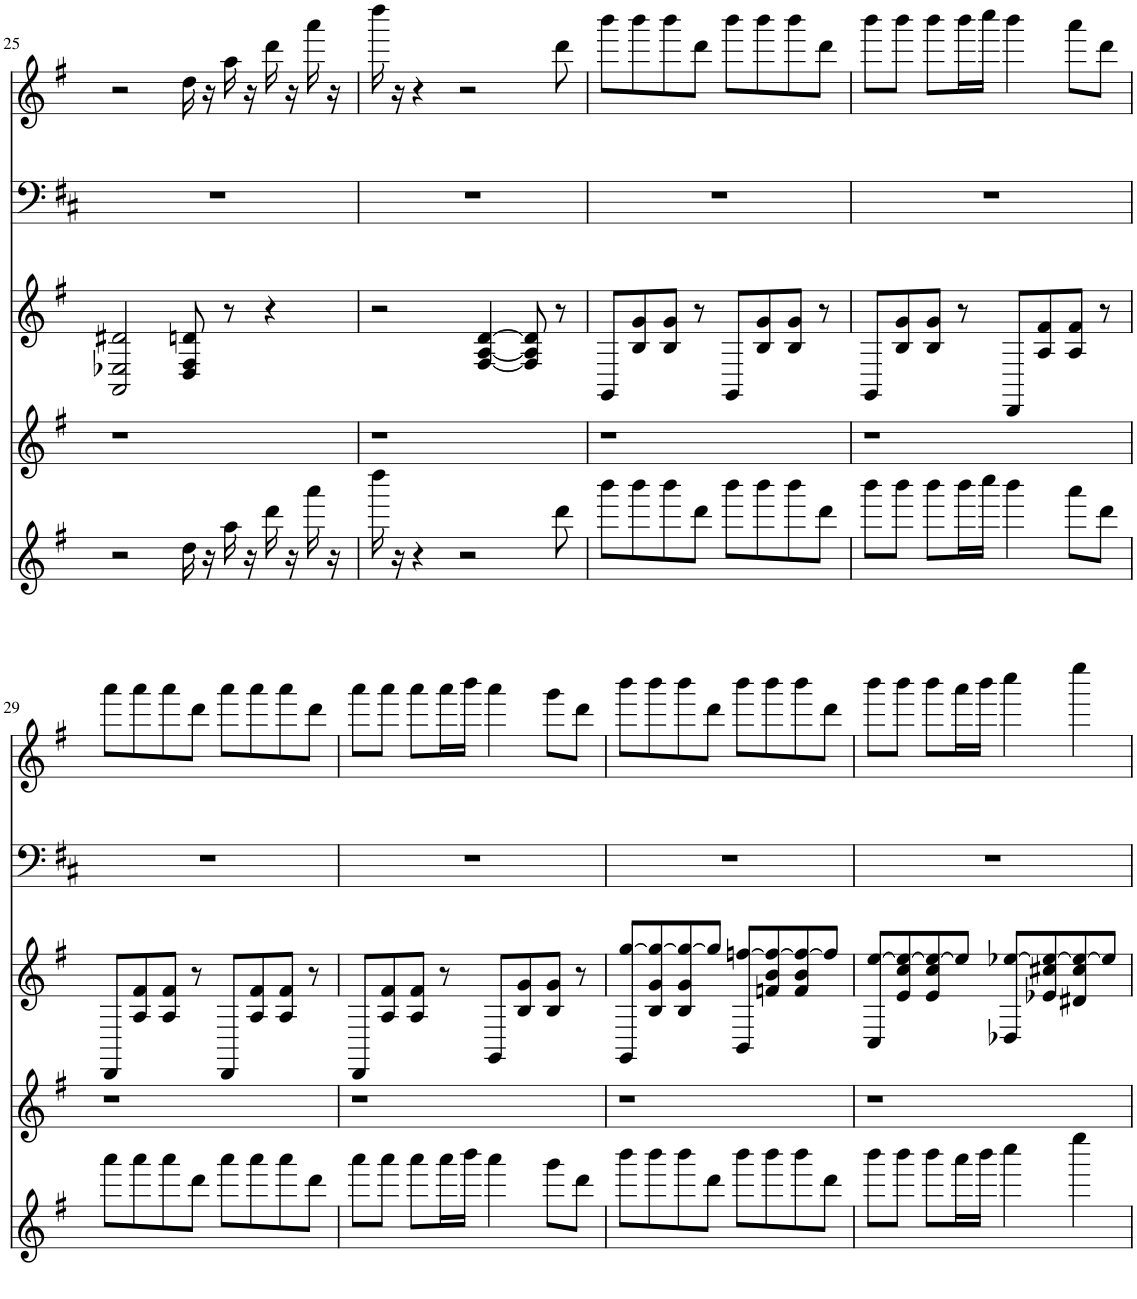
**kern	**kern	**kern	**kern	**kern
*part5	*part4	*part3	*part2	*part1
*staff5	*staff4	*staff3	*staff2	*staff1
*I"Lead Support	*I"Wacky Sound	*I"Backup/Bass	*I"Intro	*I"Lead
!!LO:PB:g=z
*clefG2	*clefG2	*clefG2	*clefF4	*clefG2
*k[f#]	*k[f#]	*k[f#]	*k[f#c#]	*k[f#]
*M4/4	*M4/4	*M4/4	*M4/4	*M4/4
=25	=25	=25	=25	=25
2r	1r	2AA/ 2E-X/ 2d#X/	1r	2r
16dd\	.	8D/ 8F#/ 8dn/	.	16dd\
16r	.	.	.	16r
16aa\	.	8r	.	16aa\
16r	.	.	.	16r
16ddd\	.	4r	.	16ddd\
16r	.	.	.	16r
16aaa\	.	.	.	16aaa\
16r	.	.	.	16r
=26	=26	=26	=26	=26
16dddd\	1r	2r	1r	16dddd\
16r	.	.	.	16r
4r	.	.	.	4r
2r	.	.	.	2r
.	.	[4F#/ [4A/ [4d/	.	.
.	.	8F#/] 8A/] 8d/]	.	.
8ddd\	.	8r	.	8ddd\
=27	=27	=27	=27	=27
8bbb\L	1r	8GG/L	1r	8bbb\L
8bbb\	.	8B/ 8g/	.	8bbb\
8bbb\	.	8B/ 8g/J	.	8bbb\
8ddd\J	.	8r	.	8ddd\J
8bbb\L	.	8GG/L	.	8bbb\L
8bbb\	.	8B/ 8g/	.	8bbb\
8bbb\	.	8B/ 8g/J	.	8bbb\
8ddd\J	.	8r	.	8ddd\J
=28	=28	=28	=28	=28
8bbb\L	1r	8GG/L	1r	8bbb\L
8bbb\J	.	8B/ 8g/	.	8bbb\J
8bbb\L	.	8B/ 8g/J	.	8bbb\L
16bbb\L	.	8r	.	16bbb\L
16cccc\JJ	.	.	.	16cccc\JJ
4bbb\	.	8DD/L	.	4bbb\
.	.	8A/ 8f#/	.	.
8aaa\L	.	8A/ 8f#/J	.	8aaa\L
8ddd\J	.	8r	.	8ddd\J
!!LO:LB:g=z
=29	=29	=29	=29	=29
8aaa\L	1r	8DD/L	1r	8aaa\L
8aaa\	.	8A/ 8f#/	.	8aaa\
8aaa\	.	8A/ 8f#/J	.	8aaa\
8ddd\J	.	8r	.	8ddd\J
8aaa\L	.	8DD/L	.	8aaa\L
8aaa\	.	8A/ 8f#/	.	8aaa\
8aaa\	.	8A/ 8f#/J	.	8aaa\
8ddd\J	.	8r	.	8ddd\J
=30	=30	=30	=30	=30
8aaa\L	1r	8DD/L	1r	8aaa\L
8aaa\J	.	8A/ 8f#/	.	8aaa\J
8aaa\L	.	8A/ 8f#/J	.	8aaa\L
16aaa\L	.	8r	.	16aaa\L
16bbb\JJ	.	.	.	16bbb\JJ
4aaa\	.	8GG/L	.	4aaa\
.	.	8B/ 8g/	.	.
8ggg\L	.	8B/ 8g/J	.	8ggg\L
8ddd\J	.	8r	.	8ddd\J
=31	=31	=31	=31	=31
8bbb\L	1r	8GG/ [8gg/L	1r	8bbb\L
8bbb\	.	8B/ 8g/ 8gg/_	.	8bbb\
8bbb\	.	8B/ 8g/ 8gg/_	.	8bbb\
8ddd\J	.	8gg/J]	.	8ddd\J
8bbb\L	.	8BB/ [8ffn/L	.	8bbb\L
8bbb\	.	8fn/ 8b/ 8ff/_	.	8bbb\
8bbb\	.	8f/ 8b/ 8ff/_	.	8bbb\
8ddd\J	.	8ff/J]	.	8ddd\J
=32	=32	=32	=32	=32
8bbb\L	1r	8C/ [8ee/L	1r	8bbb\L
8bbb\J	.	8e/ 8cc/ 8ee/_	.	8bbb\J
8bbb\L	.	8e/ 8cc/ 8ee/_	.	8bbb\L
16aaa\L	.	8ee/J]	.	16aaa\L
16bbb\JJ	.	.	.	16bbb\JJ
4cccc\	.	8D-X/ [8ee-X/L	.	4cccc\
.	.	8e-X/ 8cc#X/ 8ee-/_	.	.
4eeee\	.	8d#X/ 8cc#/ 8ee-/_	.	4eeee\
.	.	8ee-/J]	.	.
=	=	=	=	=
*-	*-	*-	*-	*-
